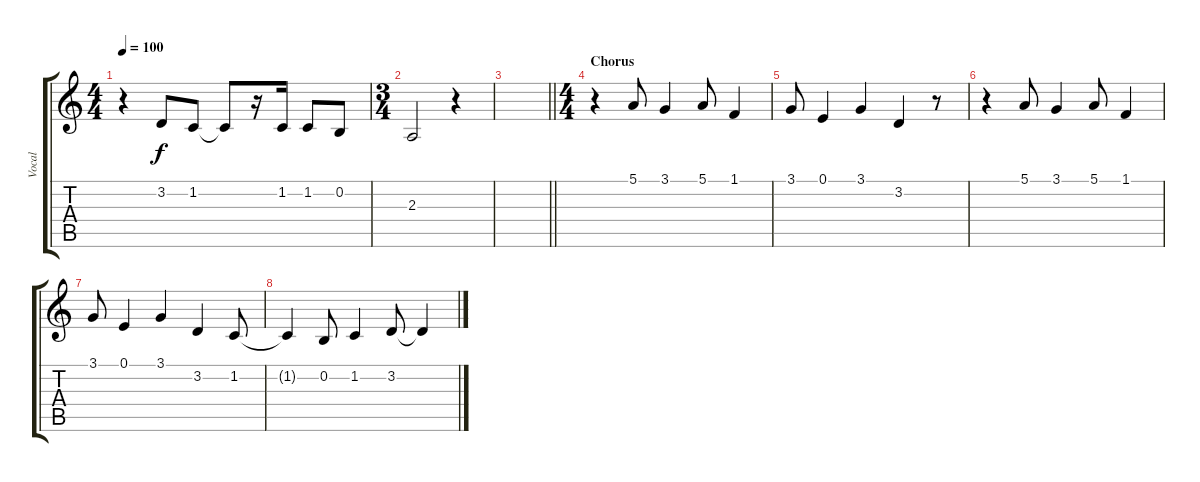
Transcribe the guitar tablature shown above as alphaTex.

\track ("Vocal" "Vocal") {instrument acousticgrandpiano}
\staff {score tabs}
\tuning (E4 B3 G3 D3 A2 E2) {hide}
\ts (4 4)
\tempo 100
\clef g2
\ks c
r.4{dy f} 3.2.8 1.2.8 1.2{t}.8 r.16 1.2.16 1.2.8 0.2.8 |
\ts (3 4)
2.3.2 r.4 |
\barLineRight lightlight
|
\ts (4 4)
\section ("" "Chorus")
r.4 5.1.8 3.1.4 5.1.8 1.1.4 |
3.1.8 0.1.4 3.1.4 3.2.4 r.8 |
r.4 5.1.8 3.1.4 5.1.8 1.1.4 |
3.1.8 0.1.4 3.1.4 3.2.4 1.2.8 |
1.2{t}.4 0.2.8 1.2.4 3.2.8 3.2{t}.4
